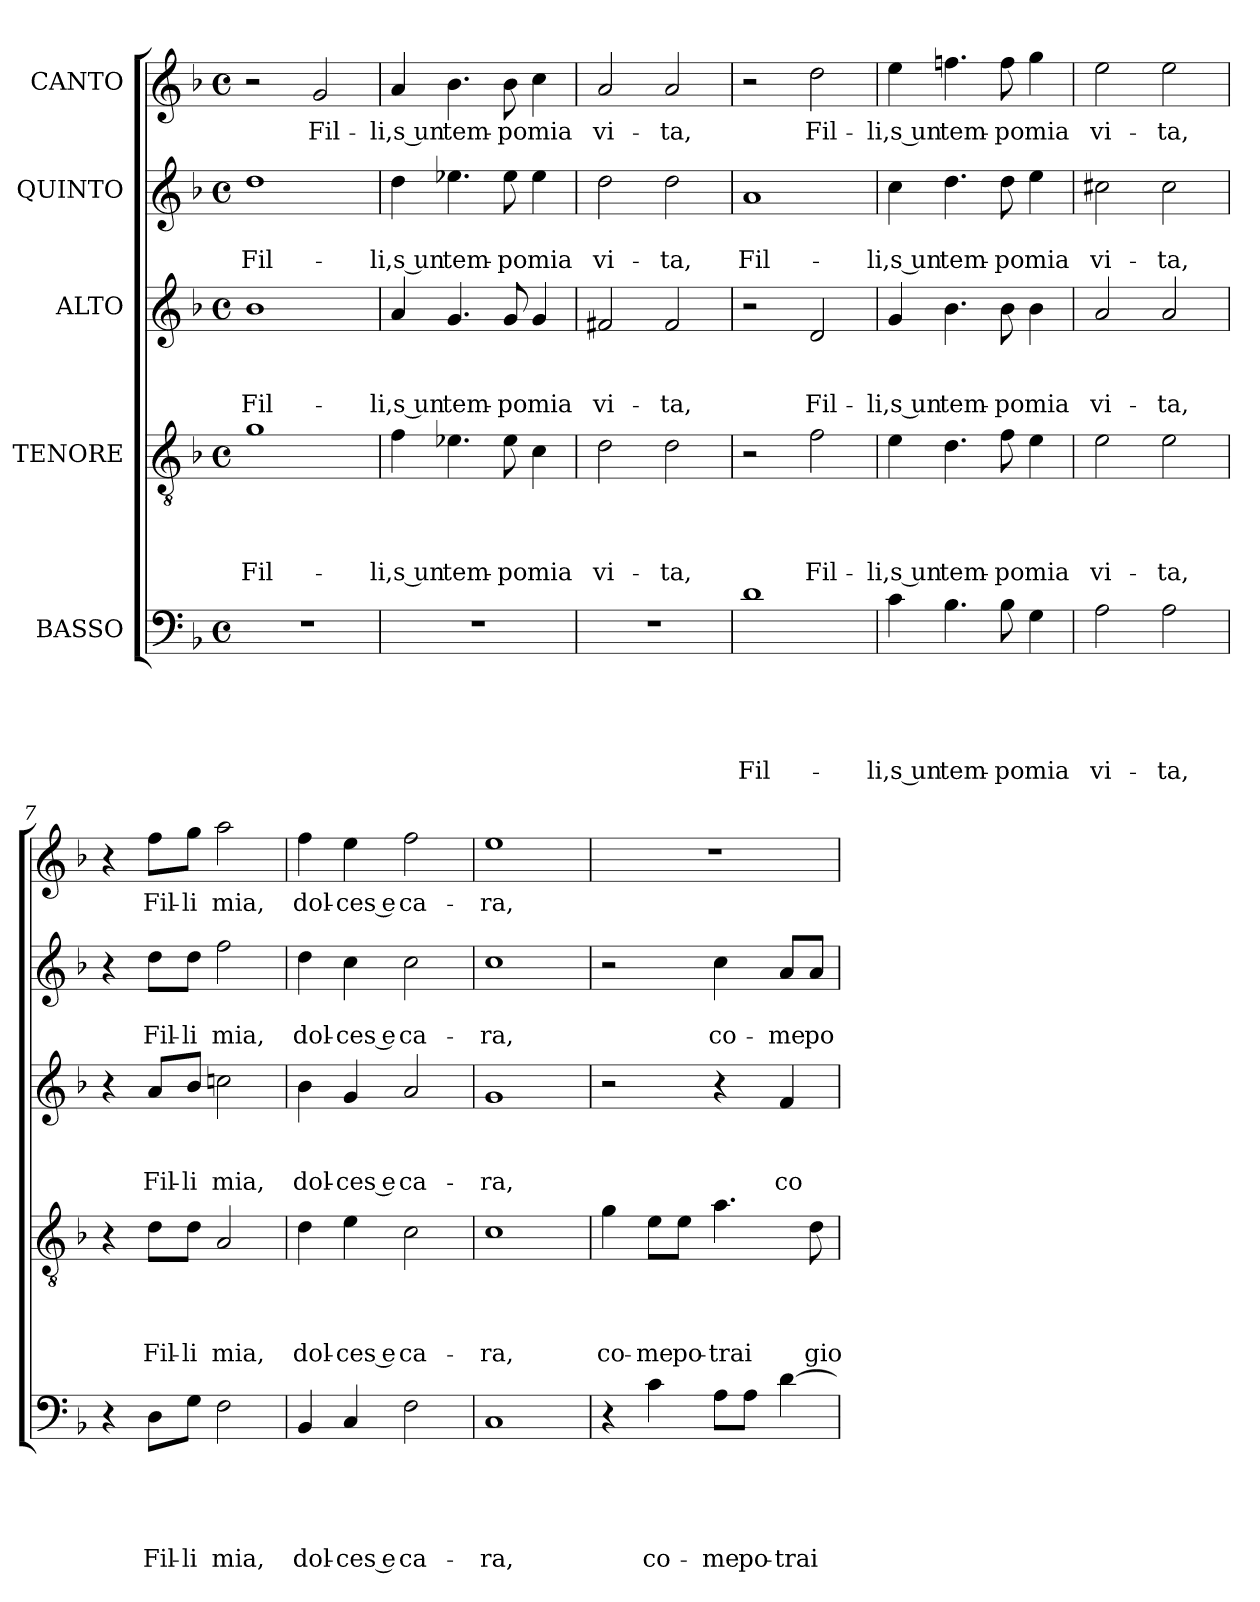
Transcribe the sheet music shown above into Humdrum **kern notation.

**kern	**text	**text	**text	**text	**text	**kern	**text	**text	**text	**text	**kern	**text	**text	**text	**kern	**text	**text	**kern	**text
*part5	*part5	*part5	*part5	*part5	*part5	*part4	*part4	*part4	*part4	*part4	*part3	*part3	*part3	*part3	*part2	*part2	*part2	*part1	*part1
*staff5	*staff5	*staff5	*staff5	*staff5	*staff5	*staff4	*staff4	*staff4	*staff4	*staff4	*staff3	*staff3	*staff3	*staff3	*staff2	*staff2	*staff2	*staff1	*staff1
*I"BASSO	*	*	*	*	*	*I"TENORE	*	*	*	*	*I"ALTO	*	*	*	*I"QUINTO	*	*	*I"CANTO	*
*clefF4	*	*	*	*	*	*clefGv2	*	*	*	*	*clefG2	*	*	*	*clefG2	*	*	*clefG2	*
*k[b-]	*	*	*	*	*	*k[b-]	*	*	*	*	*k[b-]	*	*	*	*k[b-]	*	*	*k[b-]	*
*F:	*	*	*	*	*	*F:	*	*	*	*	*F:	*	*	*	*F:	*	*	*F:	*
*M4/4	*	*	*	*	*	*M4/4	*	*	*	*	*M4/4	*	*	*	*M4/4	*	*	*M4/4	*
*met(c)	*	*	*	*	*	*met(c)	*	*	*	*	*met(c)	*	*	*	*met(c)	*	*	*met(c)	*
=1	=1	=1	=1	=1	=1	=1	=1	=1	=1	=1	=1	=1	=1	=1	=1	=1	=1	=1	=1
!	!	!	!	!	!	!	!	!	!	!LO:LY:b	!	!	!	!LO:LY:b	!	!	!LO:LY:b	!	!
1r	.	.	.	.	.	1g	.	.	.	Fil-	1b-	.	.	Fil-	1dd	.	Fil-	2r	.
!	!	!	!	!	!	!	!	!	!	!	!	!	!	!	!	!	!	!	!LO:LY:b
.	.	.	.	.	.	.	.	.	.	.	.	.	.	.	.	.	.	2g/	Fil-
=2	=2	=2	=2	=2	=2	=2	=2	=2	=2	=2	=2	=2	=2	=2	=2	=2	=2	=2	=2
!	!	!	!	!	!	!	!	!	!	!LO:LY:b:rj	!	!	!	!LO:LY:b:rj	!	!	!LO:LY:b:rj	!	!LO:LY:b:rj
1r	.	.	.	.	.	4f\	.	.	.	-li,s un	4a/	.	.	-li,s un	4dd\	.	-li,s un	4a/	-li,s un
!	!	!	!	!	!	!	!	!	!	!LO:LY:b	!	!	!	!LO:LY:b	!	!	!LO:LY:b	!	!LO:LY:b
.	.	.	.	.	.	4.e-X\	.	.	.	tem-	4.g/	.	.	tem-	4.ee-X\	.	tem-	4.b-\	tem-
!	!	!	!	!	!	!	!	!	!	!LO:LY:b	!	!	!	!LO:LY:b	!	!	!LO:LY:b	!	!LO:LY:b
.	.	.	.	.	.	8e-i\	.	.	.	-po	8g/	.	.	-po	8ee-i\	.	-po	8b-\	-po
!	!	!	!	!	!	!	!	!	!	!LO:LY:b	!	!	!	!LO:LY:b	!	!	!LO:LY:b	!	!LO:LY:b
.	.	.	.	.	.	4c\	.	.	.	mia	4g/	.	.	mia	4ee-i\	.	mia	4cc\	mia
=3	=3	=3	=3	=3	=3	=3	=3	=3	=3	=3	=3	=3	=3	=3	=3	=3	=3	=3	=3
!	!	!	!	!	!	!	!	!	!	!LO:LY:b	!	!	!	!LO:LY:b	!	!	!LO:LY:b	!	!LO:LY:b
1r	.	.	.	.	.	2d\	.	.	.	vi-	2f#X/	.	.	vi-	2dd\	.	vi-	2a/	vi-
!	!	!	!	!	!	!	!	!	!	!LO:LY:b	!	!	!	!LO:LY:b	!	!	!LO:LY:b	!	!LO:LY:b
.	.	.	.	.	.	2d\	.	.	.	-ta,	2f#i/	.	.	-ta,	2dd\	.	-ta,	2a/	-ta,
=4	=4	=4	=4	=4	=4	=4	=4	=4	=4	=4	=4	=4	=4	=4	=4	=4	=4	=4	=4
!	!	!	!	!	!LO:LY:b	!	!	!	!	!	!	!	!	!	!	!	!LO:LY:b	!	!
1d	.	.	.	.	Fil-	2r	.	.	.	.	2r	.	.	.	1a	.	Fil-	2r	.
!	!	!	!	!	!	!	!	!	!	!LO:LY:b	!	!	!	!LO:LY:b	!	!	!	!	!LO:LY:b
.	.	.	.	.	.	2f\	.	.	.	Fil-	2d/	.	.	Fil-	.	.	.	2dd\	Fil-
=5	=5	=5	=5	=5	=5	=5	=5	=5	=5	=5	=5	=5	=5	=5	=5	=5	=5	=5	=5
!	!	!	!	!	!LO:LY:b:rj	!	!	!	!	!LO:LY:b:rj	!	!	!	!LO:LY:b:rj	!	!	!LO:LY:b:rj	!	!LO:LY:b:rj
4c\	.	.	.	.	-li,s un	4e\	.	.	.	-li,s un	4g/	.	.	-li,s un	4cc\	.	-li,s un	4ee\	-li,s un
!	!	!	!	!	!LO:LY:b	!	!	!	!	!LO:LY:b	!	!	!	!LO:LY:b	!	!	!LO:LY:b	!	!LO:LY:b
4.B-\	.	.	.	.	tem-	4.d\	.	.	.	tem-	4.b-\	.	.	tem-	4.dd\	.	tem-	4.ffni\	tem-
!	!	!	!	!	!LO:LY:b	!	!	!	!	!LO:LY:b	!	!	!	!LO:LY:b	!	!	!LO:LY:b	!	!LO:LY:b
8B-\	.	.	.	.	-po	8f\	.	.	.	-po	8b-\	.	.	-po	8dd\	.	-po	8ff\	-po
!	!	!	!	!	!LO:LY:b	!	!	!	!	!LO:LY:b	!	!	!	!LO:LY:b	!	!	!LO:LY:b	!	!LO:LY:b
4G\	.	.	.	.	mia	4e\	.	.	.	mia	4b-\	.	.	mia	4ee\	.	mia	4gg\	mia
!!LO:LB:g=z
=6	=6	=6	=6	=6	=6	=6	=6	=6	=6	=6	=6	=6	=6	=6	=6	=6	=6	=6	=6
!	!	!	!	!	!LO:LY:b	!	!	!	!	!LO:LY:b	!	!	!	!LO:LY:b	!	!	!LO:LY:b	!	!LO:LY:b
2A\	.	.	.	.	vi-	2e\	.	.	.	vi-	2a/	.	.	vi-	2cc#X\	.	vi-	2ee\	vi-
!	!	!	!	!	!LO:LY:b	!	!	!	!	!LO:LY:b	!	!	!	!LO:LY:b	!	!	!LO:LY:b	!	!LO:LY:b
2A\	.	.	.	.	-ta,	2e\	.	.	.	-ta,	2a/	.	.	-ta,	2cc#i\	.	-ta,	2ee\	-ta,
=7	=7	=7	=7	=7	=7	=7	=7	=7	=7	=7	=7	=7	=7	=7	=7	=7	=7	=7	=7
4r	.	.	.	.	.	4r	.	.	.	.	4r	.	.	.	4r	.	.	4r	.
!	!	!	!	!	!LO:LY:b	!	!	!	!	!LO:LY:b	!	!	!	!LO:LY:b	!	!	!LO:LY:b	!	!LO:LY:b
8D\L	.	.	.	.	Fil-	8d\L	.	.	.	Fil-	8a/L	.	.	Fil-	8dd\L	.	Fil-	8ff\L	Fil-
!	!	!	!	!	!LO:LY:b	!	!	!	!	!LO:LY:b	!	!	!	!LO:LY:b	!	!	!LO:LY:b	!	!LO:LY:b
8G\J	.	.	.	.	-li	8d\J	.	.	.	-li	8b-/J	.	.	-li	8dd\J	.	-li	8gg\J	-li
!	!	!	!	!	!LO:LY:b	!	!	!	!	!LO:LY:b	!	!	!	!LO:LY:b	!	!	!LO:LY:b	!	!LO:LY:b
2F\	.	.	.	.	mia,	2A/	.	.	.	mia,	2ccni\	.	.	mia,	2ff\	.	mia,	2aa\	mia,
=8	=8	=8	=8	=8	=8	=8	=8	=8	=8	=8	=8	=8	=8	=8	=8	=8	=8	=8	=8
!	!	!	!	!	!LO:LY:b	!	!	!	!	!LO:LY:b	!	!	!	!LO:LY:b	!	!	!LO:LY:b	!	!LO:LY:b
4BB-/	.	.	.	.	dol-	4d\	.	.	.	dol-	4b-\	.	.	dol-	4dd\	.	dol-	4ff\	dol-
!	!	!	!	!	!LO:LY:b:rj	!	!	!	!	!LO:LY:b:rj	!	!	!	!LO:LY:b:rj	!	!	!LO:LY:b:rj	!	!LO:LY:b:rj
4C/	.	.	.	.	-ces e	4e\	.	.	.	-ces e	4g/	.	.	-ces e	4cc\	.	-ces e	4ee\	-ces e
!	!	!	!	!	!LO:LY:b	!	!	!	!	!LO:LY:b	!	!	!	!LO:LY:b	!	!	!LO:LY:b	!	!LO:LY:b
2F\	.	.	.	.	ca-	2c\	.	.	.	ca-	2a/	.	.	ca-	2cc\	.	ca-	2ff\	ca-
=9	=9	=9	=9	=9	=9	=9	=9	=9	=9	=9	=9	=9	=9	=9	=9	=9	=9	=9	=9
!	!	!	!	!	!LO:LY:b	!	!	!	!	!LO:LY:b	!	!	!	!LO:LY:b	!	!	!LO:LY:b	!	!LO:LY:b
1C	.	.	.	.	-ra,	1c	.	.	.	-ra,	1g	.	.	-ra,	1cc	.	-ra,	1ee	-ra,
=10	=10	=10	=10	=10	=10	=10	=10	=10	=10	=10	=10	=10	=10	=10	=10	=10	=10	=10	=10
!	!	!	!	!	!	!	!	!	!	!LO:LY:b	!	!	!	!	!	!	!	!	!
4r	.	.	.	.	.	4g\	.	.	.	co-	2r	.	.	.	2r	.	.	1r	.
!	!	!	!	!	!LO:LY:b	!	!	!	!	!LO:LY:b	!	!	!	!	!	!	!	!	!
4c\	.	.	.	.	co-	8e\L	.	.	.	-me	.	.	.	.	.	.	.	.	.
!	!	!	!	!	!	!	!	!	!	!LO:LY:b	!	!	!	!	!	!	!	!	!
.	.	.	.	.	.	8e\J	.	.	.	po-	.	.	.	.	.	.	.	.	.
!	!	!	!	!	!LO:LY:b	!	!	!	!	!LO:LY:b:rj	!	!	!	!	!	!	!LO:LY:b	!	!
8A\L	.	.	.	.	-me	4.a\	.	.	.	-trai	4r	.	.	.	4cc\	.	co-	.	.
!	!	!	!	!	!LO:LY:b	!	!	!	!	!	!	!	!	!	!	!	!	!	!
8A\J	.	.	.	.	po-	.	.	.	.	.	.	.	.	.	.	.	.	.	.
!	!	!	!	!	!LO:LY:b	!	!	!	!	!	!	!	!	!LO:LY:b	!	!	!LO:LY:b	!	!
[>4d\	.	.	.	.	-trai	.	.	.	.	.	4f/	.	.	co-	8a/L	.	-me	.	.
!	!	!	!	!	!	!	!	!	!	!LO:LY:b	!	!	!	!	!	!	!LO:LY:b	!	!
.	.	.	.	.	.	8d\	.	.	.	gio-	.	.	.	.	8a/J	.	po-	.	.
=	=	=	=	=	=	=	=	=	=	=	=	=	=	=	=	=	=	=	=
*-	*-	*-	*-	*-	*-	*-	*-	*-	*-	*-	*-	*-	*-	*-	*-	*-	*-	*-	*-
